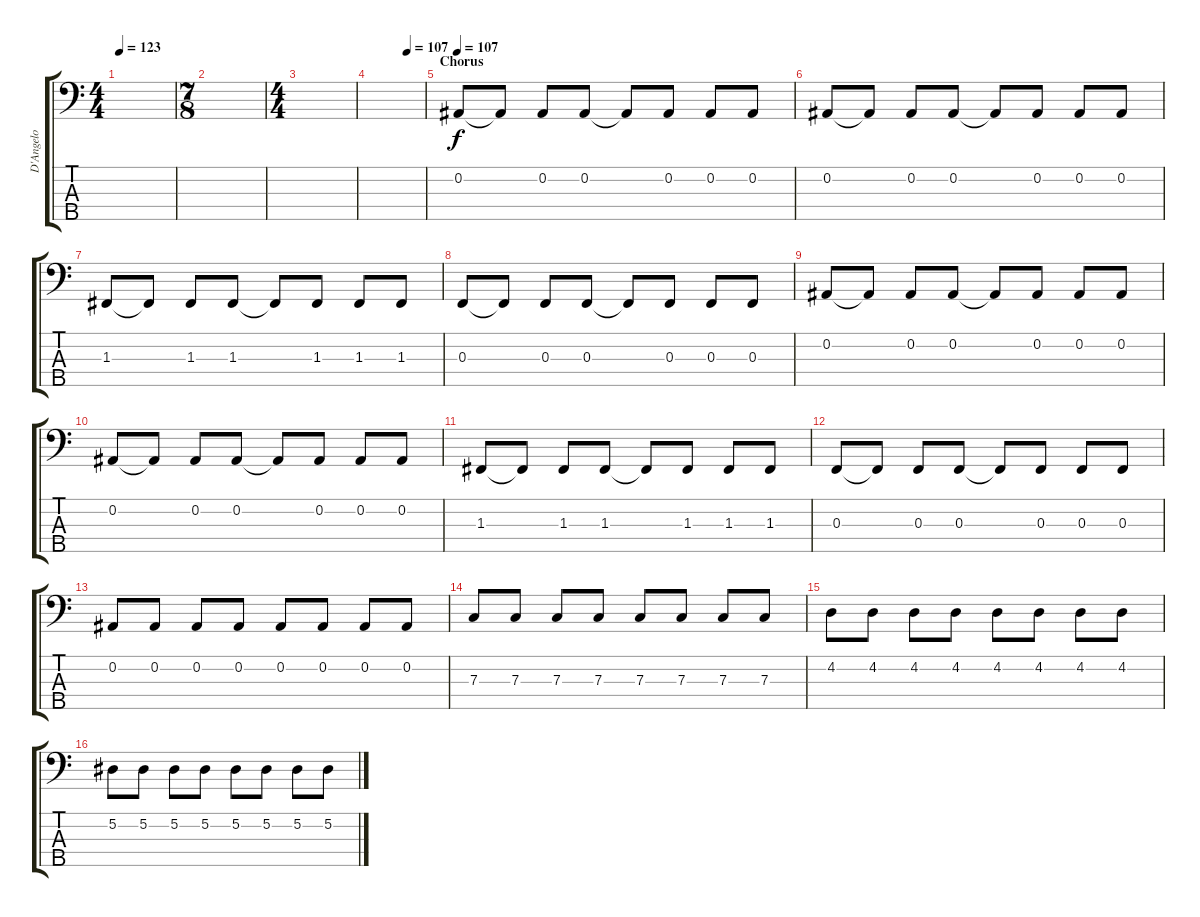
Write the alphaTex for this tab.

\track ("D'Angelo" "D'Angelo") {instrument electricbasspick}
\staff {score tabs}
\tuning (Eb2 Bb1 F1 C1 G0) {hide}
\ts (4 4)
\tempo 123
\clef f4
\ks c
|
\ts (7 8)
|
\ts (4 4)
|
\tempo (107 0.6875)
|
\section ("" "Chorus")
\tempo 107
0.2.8 0.2{t}.8 0.2.8 0.2.8 0.2{t}.8 0.2.8 0.2.8 0.2.8 |
0.2.8 0.2{t}.8 0.2.8 0.2.8 0.2{t}.8 0.2.8 0.2.8 0.2.8 |
1.3.8 1.3{t}.8 1.3.8 1.3.8 1.3{t}.8 1.3.8 1.3.8 1.3.8 |
0.3.8 0.3{t}.8 0.3.8 0.3.8 0.3{t}.8 0.3.8 0.3.8 0.3.8 |
0.2.8 0.2{t}.8 0.2.8 0.2.8 0.2{t}.8 0.2.8 0.2.8 0.2.8 |
0.2.8 0.2{t}.8 0.2.8 0.2.8 0.2{t}.8 0.2.8 0.2.8 0.2.8 |
1.3.8 1.3{t}.8 1.3.8 1.3.8 1.3{t}.8 1.3.8 1.3.8 1.3.8 |
0.3.8 0.3{t}.8 0.3.8 0.3.8 0.3{t}.8 0.3.8 0.3.8 0.3.8 |
0.2.8 0.2.8 0.2.8 0.2.8 0.2.8 0.2.8 0.2.8 0.2.8 |
7.3.8 7.3.8 7.3.8 7.3.8 7.3.8 7.3.8 7.3.8 7.3.8 |
4.2.8 4.2.8 4.2.8 4.2.8 4.2.8 4.2.8 4.2.8 4.2.8 |
5.2.8 5.2.8 5.2.8 5.2.8 5.2.8 5.2.8 5.2.8 5.2.8
